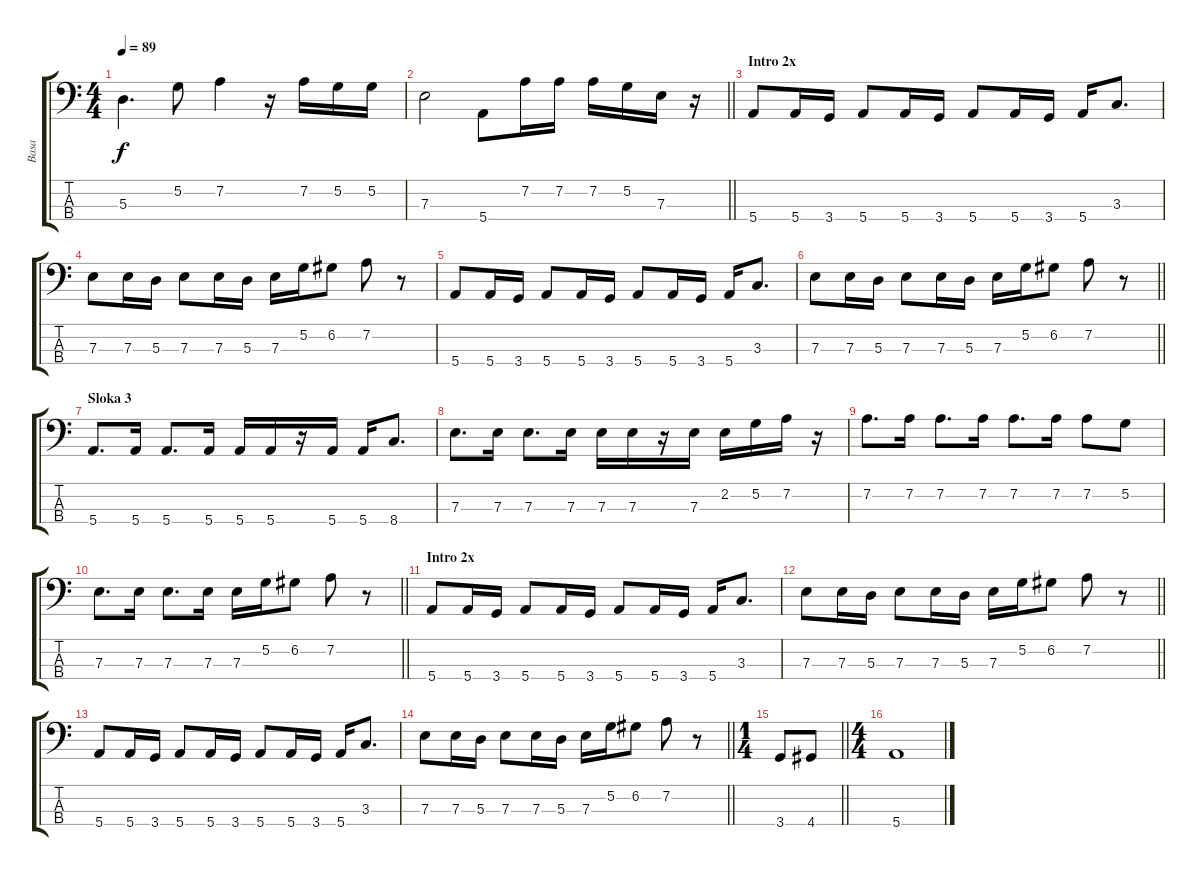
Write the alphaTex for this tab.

\track ("Basa" "Basa") {instrument electricbassfinger}
\staff {score tabs}
\tuning (G2 D2 A1 E1) {hide}
\ts (4 4)
\tempo 89
\clef f4
\ks c
5.3.4{d dy f} 5.2.8 7.2.4 r.16 7.2.16 5.2.16 5.2.16 |
\barLineRight lightlight
7.3.2 5.4.8 7.2.16 7.2.16 7.2.16 5.2.16 7.3.16 r.16 |
\section ("" "Intro 2x")
5.4.8 5.4.16 3.4.16 5.4.8 5.4.16 3.4.16 5.4.8 5.4.16 3.4.16 5.4.16 3.3.8{d} |
7.3.8 7.3.16 5.3.16 7.3.8 7.3.16 5.3.16 7.3.16 5.2.16 6.2.8 7.2.8 r.8 |
5.4.8 5.4.16 3.4.16 5.4.8 5.4.16 3.4.16 5.4.8 5.4.16 3.4.16 5.4.16 3.3.8{d} |
\barLineRight lightlight
7.3.8 7.3.16 5.3.16 7.3.8 7.3.16 5.3.16 7.3.16 5.2.16 6.2.8 7.2.8 r.8 |
\section ("" "Sloka 3")
5.4.8{d} 5.4.16 5.4.8{d} 5.4.16 5.4.16 5.4.16 r.16 5.4.16 5.4.16 8.4.8{d} |
7.3.8{d} 7.3.16 7.3.8{d} 7.3.16 7.3.16 7.3.16 r.16 7.3.16 2.2.16 5.2.16 7.2.16 r.16 |
7.2.8{d} 7.2.16 7.2.8{d} 7.2.16 7.2.8{d} 7.2.16 7.2.8 5.2.8 |
\barLineRight lightlight
7.3.8{d} 7.3.16 7.3.8{d} 7.3.16 7.3.16 5.2.16 6.2.8 7.2.8 r.8 |
\section ("" "Intro 2x")
5.4.8 5.4.16 3.4.16 5.4.8 5.4.16 3.4.16 5.4.8 5.4.16 3.4.16 5.4.16 3.3.8{d} |
\barLineRight lightlight
7.3.8 7.3.16 5.3.16 7.3.8 7.3.16 5.3.16 7.3.16 5.2.16 6.2.8 7.2.8 r.8 |
5.4.8 5.4.16 3.4.16 5.4.8 5.4.16 3.4.16 5.4.8 5.4.16 3.4.16 5.4.16 3.3.8{d} |
\barLineRight lightlight
7.3.8 7.3.16 5.3.16 7.3.8 7.3.16 5.3.16 7.3.16 5.2.16 6.2.8 7.2.8 r.8 |
\ts (1 4)
\barLineRight lightlight
3.4.8 4.4.8 |
\ts (4 4)
5.4.1
